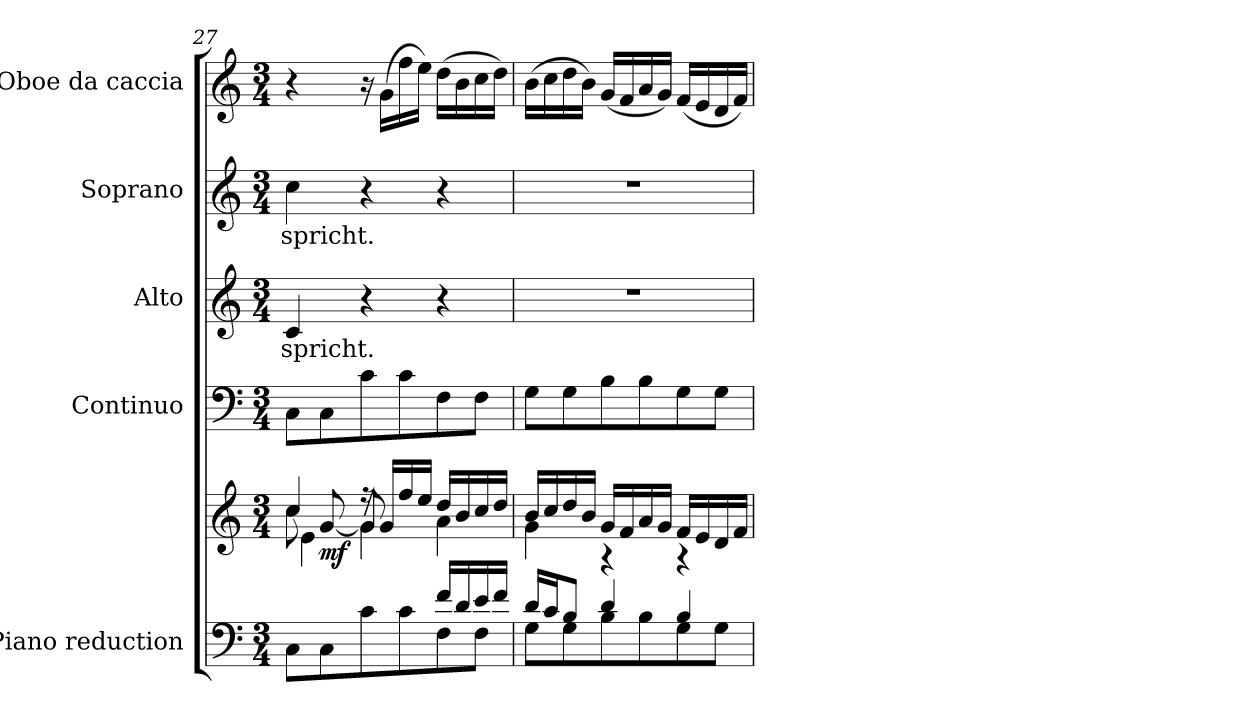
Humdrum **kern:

**kern	**kern	**dynam	**kern	**kern	**text	**kern	**text	**kern
*part5	*part5	*part5	*part4	*part3	*part3	*part2	*part2	*part1
*staff6	*staff5	*staff5/6	*staff4	*staff3	*staff3	*staff2	*staff2	*staff1
*I"Piano reduction	*	*	*I"Continuo	*I"Alto	*	*I"Soprano	*	*I"Oboe da caccia
*I'Pno	*	*	*	*	*	*	*	*I'Ob
*clefF4	*clefG2	*	*clefF4	*clefG2	*	*clefG2	*	*clefG2
*k[]	*k[]	*	*k[]	*k[]	*	*k[]	*	*k[]
*M3/4	*M3/4	*	*M3/4	*M3/4	*	*M3/4	*	*M3/4
=27	=27	=27	=27	=27	=27	=27	=27	=27
*^	*^	*	*	*	*	*	*	*
*	*^	*	*^	*	*	*	*	*	*	*
!	!	!	!	!	!	!	!	!	!LO:LY:b	!	!LO:LY:b	!
4.ryy	2ryy	8C\L	4cc/	8cc\	4e\	.	8C\L	4c/	-spricht.	4cc\	-spricht.	4r
!	!	!	!	!	!	!LO:DY:b	!	!	!	!	!	!
.	.	8C\	.	[8g/L	.	mf	8C\	.	.	.	.	.
.	.	8c\	16rff	8g/]	4g\	.	8c\	4r	.	4r	.	16r
.	.	.	16g/LL	.	.	.	.	.	.	.	.	(>16g\LL
8c/J	.	8c\	16ff/	8ryy	.	.	8c\	.	.	.	.	16ff\
.	.	.	16ee/JJ	.	.	.	.	.	.	.	.	16ee\JJ)
4ryy	16f/LL	8F\	16dd/LL	4a\	4ryy	.	8F\	4r	.	4r	.	(>16dd\LL
.	16d/	.	16b/	.	.	.	.	.	.	.	.	16b\
.	16e/	8F\J	16cc/	.	.	.	8F\J	.	.	.	.	16cc\
.	16f/JJ	.	16dd/JJ	.	.	.	.	.	.	.	.	16dd\JJ)
*	*v	*v	*	*	*	*	*	*	*	*	*	*
*	*	*	*v	*v	*	*	*	*	*	*	*
=28	=28	=28	=28	=28	=28	=28	=28	=28	=28	=28
16d/LL	8G\L	16b/LL	4g\	.	8G\L	2.r	.	2.r	.	(>16b\LL
16c/J	.	16cc/	.	.	.	.	.	.	.	16cc\
8B/J	8G\	16dd/	.	.	8G\	.	.	.	.	16dd\
.	.	16b/JJ	.	.	.	.	.	.	.	16b\JJ)
4d/	8B\	16g/LL	4rA	.	8B\	.	.	.	.	(<16g/LL
.	.	16f/	.	.	.	.	.	.	.	16f/
.	8B\	16a/	.	.	8B\	.	.	.	.	16a/
.	.	16g/JJ	.	.	.	.	.	.	.	16g/JJ)
4B/	8G\	16f/LL	4rA	.	8G\	.	.	.	.	(<16f/LL
.	.	16e/	.	.	.	.	.	.	.	16e/
.	8G\J	16d/	.	.	8G\J	.	.	.	.	16d/
.	.	16f/JJ	.	.	.	.	.	.	.	16f/JJ)
*v	*v	*	*	*	*	*	*	*	*	*
*	*v	*v	*	*	*	*	*	*	*
=	=	=	=	=	=	=	=	=
*-	*-	*-	*-	*-	*-	*-	*-	*-
